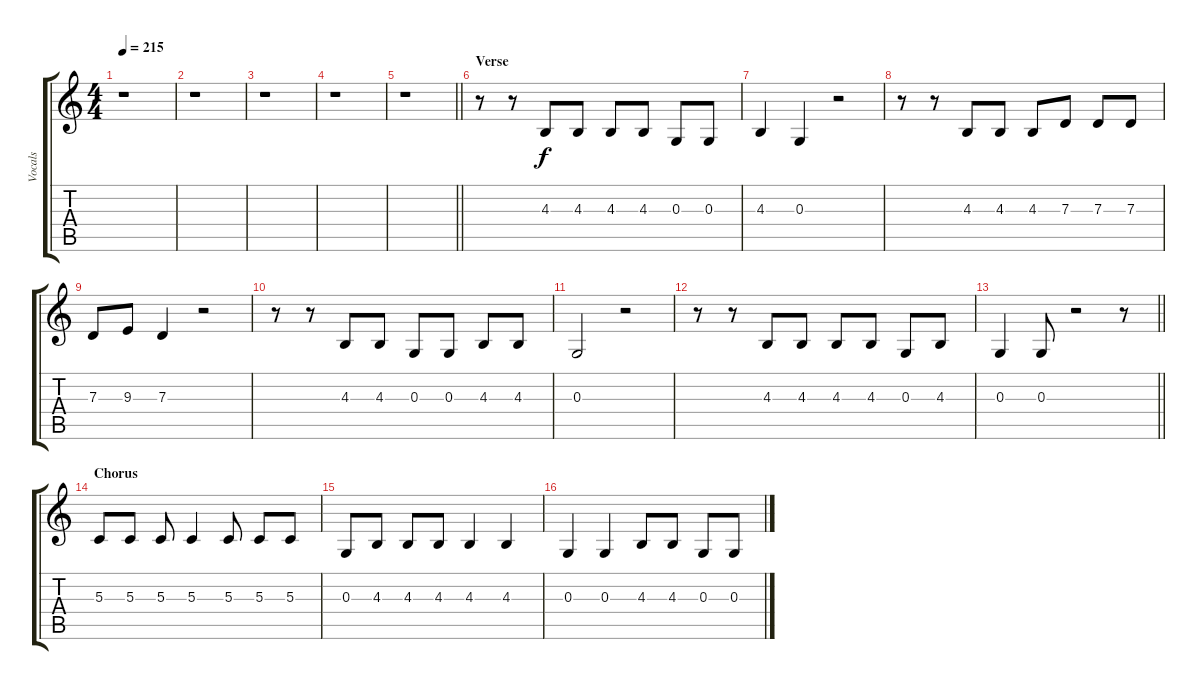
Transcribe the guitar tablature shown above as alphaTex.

\track ("Vocals" "Vocals") {instrument percussiveorgan}
\staff {score tabs}
\tuning (E4 B3 G3 D3 A2 E2) {hide}
\ts (4 4)
\tempo 215
\clef g2
\ks c
r.1{dy f} |
r.1 |
r.1 |
r.1 |
\barLineRight lightlight
r.1 |
\section ("" "Verse")
r.8 r.8 4.3.8 4.3.8 4.3.8 4.3.8 0.3.8 0.3.8 |
4.3.4 0.3.4 r.2 |
r.8 r.8 4.3.8 4.3.8 4.3.8 7.3.8 7.3.8 7.3.8 |
7.3.8 9.3.8 7.3.4 r.2 |
r.8 r.8 4.3.8 4.3.8 0.3.8 0.3.8 4.3.8 4.3.8 |
0.3.2 r.2 |
r.8 r.8 4.3.8 4.3.8 4.3.8 4.3.8 0.3.8 4.3.8 |
\barLineRight lightlight
0.3.4 0.3.8 r.2 r.8 |
\section ("" "Chorus")
5.3.8 5.3.8 5.3.8 5.3.4 5.3.8 5.3.8 5.3.8 |
0.3.8 4.3.8 4.3.8 4.3.8 4.3.4 4.3.4 |
0.3.4 0.3.4 4.3.8 4.3.8 0.3.8 0.3.8
